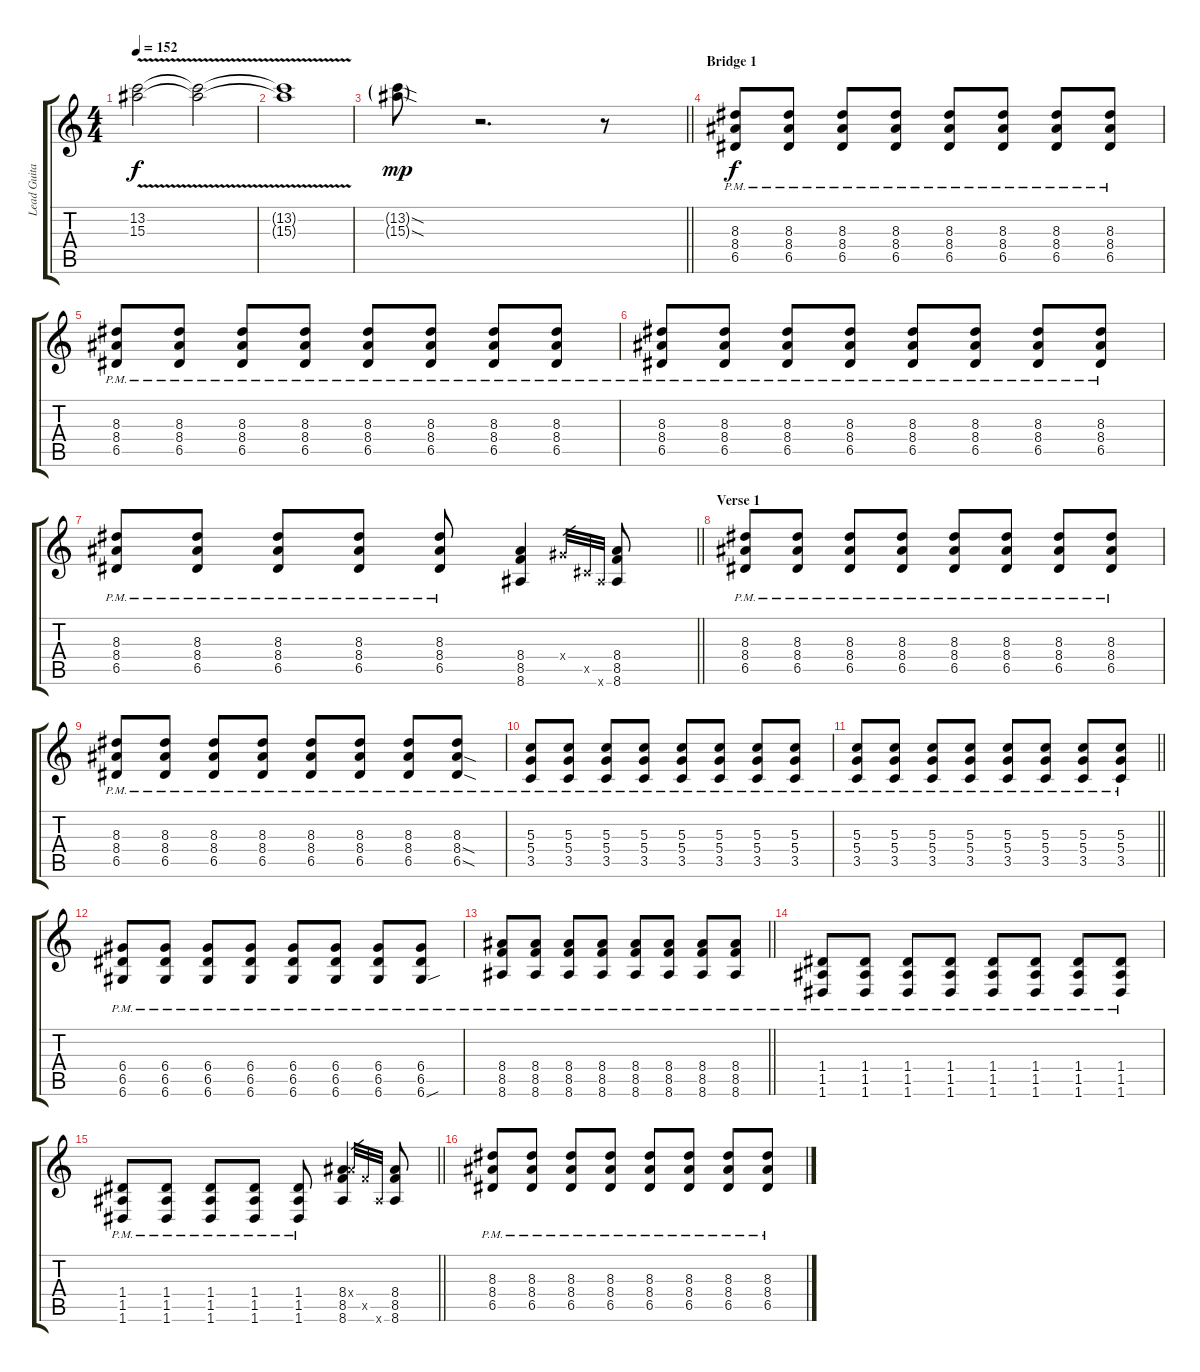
\track ("Lead Guitar" "Lead Guita") {instrument overdrivenguitar}
\staff {score tabs}
\tuning (E4 B3 G3 D3 A2 D2) {hide}
\ts (4 4)
\tempo 152
\clef g2
\ks c
(13.2{t} 15.3{v t}).2{dy f} (13.2{t} 15.3{v t}).2 |
(13.2{t} 15.3{v t}).1 |
\barLineRight lightlight
(13.2{sod g} 15.3{sod g}).8{dy mp} r.2{d} r.8 |
\section ("" "Bridge 1")
(8.3{pm} 8.4{pm} 6.5{pm}).8{dy f} (8.3{pm} 8.4{pm} 6.5{pm}).8 (8.3{pm} 8.4{pm} 6.5{pm}).8 (8.3{pm} 8.4{pm} 6.5{pm}).8 (8.3{pm} 8.4{pm} 6.5{pm}).8 (8.3{pm} 8.4{pm} 6.5{pm}).8 (8.3{pm} 8.4{pm} 6.5{pm}).8 (8.3{pm} 8.4{pm} 6.5{pm}).8 |
(8.3{pm} 8.4{pm} 6.5{pm}).8 (8.3{pm} 8.4{pm} 6.5{pm}).8 (8.3{pm} 8.4{pm} 6.5{pm}).8 (8.3{pm} 8.4{pm} 6.5{pm}).8 (8.3{pm} 8.4{pm} 6.5{pm}).8 (8.3{pm} 8.4{pm} 6.5{pm}).8 (8.3{pm} 8.4{pm} 6.5{pm}).8 (8.3{pm} 8.4{pm} 6.5{pm}).8 |
(8.3{pm} 8.4{pm} 6.5{pm}).8 (8.3{pm} 8.4{pm} 6.5{pm}).8 (8.3{pm} 8.4{pm} 6.5{pm}).8 (8.3{pm} 8.4{pm} 6.5{pm}).8 (8.3{pm} 8.4{pm} 6.5{pm}).8 (8.3{pm} 8.4{pm} 6.5{pm}).8 (8.3{pm} 8.4{pm} 6.5{pm}).8 (8.3{pm} 8.4{pm} 6.5{pm}).8 |
\barLineRight lightlight
(8.3{pm} 8.4{pm} 6.5{pm}).8 (8.3{pm} 8.4{pm} 6.5{pm}).8 (8.3{pm} 8.4{pm} 6.5{pm}).8 (8.3{pm} 8.4{pm} 6.5{pm}).8 (8.3{pm} 8.4{pm} 6.5{pm}).8 (8.4 8.5 8.6).4 6.4{x}.32{gr} 4.5{x}.32{gr} 8.6{x}.32{gr} (8.4 8.5 8.6).8 |
\section ("" "Verse 1")
(8.3{pm} 8.4{pm} 6.5{pm}).8 (8.3{pm} 8.4{pm} 6.5{pm}).8 (8.3{pm} 8.4{pm} 6.5{pm}).8 (8.3{pm} 8.4{pm} 6.5{pm}).8 (8.3{pm} 8.4{pm} 6.5{pm}).8 (8.3{pm} 8.4{pm} 6.5{pm}).8 (8.3{pm} 8.4{pm} 6.5{pm}).8 (8.3{pm} 8.4{pm} 6.5{pm}).8 |
(8.3{pm} 8.4{pm} 6.5{pm}).8 (8.3{pm} 8.4{pm} 6.5{pm}).8 (8.3{pm} 8.4{pm} 6.5{pm}).8 (8.3{pm} 8.4{pm} 6.5{pm}).8 (8.3{pm} 8.4{pm} 6.5{pm}).8 (8.3{pm} 8.4{pm} 6.5{pm}).8 (8.3{pm} 8.4{pm} 6.5{pm}).8 (8.3{pm} 8.4{sod pm} 6.5{sod pm}).8 |
(5.3{pm} 5.4{pm} 3.5{pm}).8 (5.3{pm} 5.4{pm} 3.5{pm}).8 (5.3{pm} 5.4{pm} 3.5{pm}).8 (5.3{pm} 5.4{pm} 3.5{pm}).8 (5.3{pm} 5.4{pm} 3.5{pm}).8 (5.3{pm} 5.4{pm} 3.5{pm}).8 (5.3{pm} 5.4{pm} 3.5{pm}).8 (5.3{pm} 5.4{pm} 3.5{pm}).8 |
\barLineRight lightlight
(5.3{pm} 5.4{pm} 3.5{pm}).8 (5.3{pm} 5.4{pm} 3.5{pm}).8 (5.3{pm} 5.4{pm} 3.5{pm}).8 (5.3{pm} 5.4{pm} 3.5{pm}).8 (5.3{pm} 5.4{pm} 3.5{pm}).8 (5.3{pm} 5.4{pm} 3.5{pm}).8 (5.3{pm} 5.4{pm} 3.5{pm}).8 (5.3{pm} 5.4{pm} 3.5{pm}).8 |
(6.4{pm} 6.5{pm} 6.6{pm}).8 (6.4{pm} 6.5{pm} 6.6{pm}).8 (6.4{pm} 6.5{pm} 6.6{pm}).8 (6.4{pm} 6.5{pm} 6.6{pm}).8 (6.4{pm} 6.5{pm} 6.6{pm}).8 (6.4{pm} 6.5{pm} 6.6{pm}).8 (6.4{pm} 6.5{pm} 6.6{pm}).8 (6.4{pm} 6.5{pm} 6.6{sou pm}).8 |
\barLineRight lightlight
(8.4{pm} 8.5{pm} 8.6{pm}).8 (8.4{pm} 8.5{pm} 8.6{pm}).8 (8.4{pm} 8.5{pm} 8.6{pm}).8 (8.4{pm} 8.5{pm} 8.6{pm}).8 (8.4{pm} 8.5{pm} 8.6{pm}).8 (8.4{pm} 8.5{pm} 8.6{pm}).8 (8.4{pm} 8.5{pm} 8.6{pm}).8 (8.4{pm} 8.5{pm} 8.6{pm}).8 |
(1.4{pm} 1.5{pm} 1.6{pm}).8 (1.4{pm} 1.5{pm} 1.6{pm}).8 (1.4{pm} 1.5{pm} 1.6{pm}).8 (1.4{pm} 1.5{pm} 1.6{pm}).8 (1.4{pm} 1.5{pm} 1.6{pm}).8 (1.4{pm} 1.5{pm} 1.6{pm}).8 (1.4{pm} 1.5{pm} 1.6{pm}).8 (1.4{pm} 1.5{pm} 1.6{pm}).8 |
\barLineRight lightlight
(1.4{pm} 1.5{pm} 1.6{pm}).8 (1.4{pm} 1.5{pm} 1.6{pm}).8 (1.4{pm} 1.5{pm} 1.6{pm}).8 (1.4{pm} 1.5{pm} 1.6{pm}).8 (1.4{pm} 1.5{pm} 1.6{pm}).8 (8.4 8.5 8.6).4 8.4{x}.32{gr} 8.5{x}.32{gr} 8.6{x}.32{gr} (8.4 8.5 8.6).8 |
\section ("" "")
(8.3{pm} 8.4{pm} 6.5{pm}).8 (8.3{pm} 8.4{pm} 6.5{pm}).8 (8.3{pm} 8.4{pm} 6.5{pm}).8 (8.3{pm} 8.4{pm} 6.5{pm}).8 (8.3{pm} 8.4{pm} 6.5{pm}).8 (8.3{pm} 8.4{pm} 6.5{pm}).8 (8.3{pm} 8.4{pm} 6.5{pm}).8 (8.3{pm} 8.4{pm} 6.5{pm}).8
